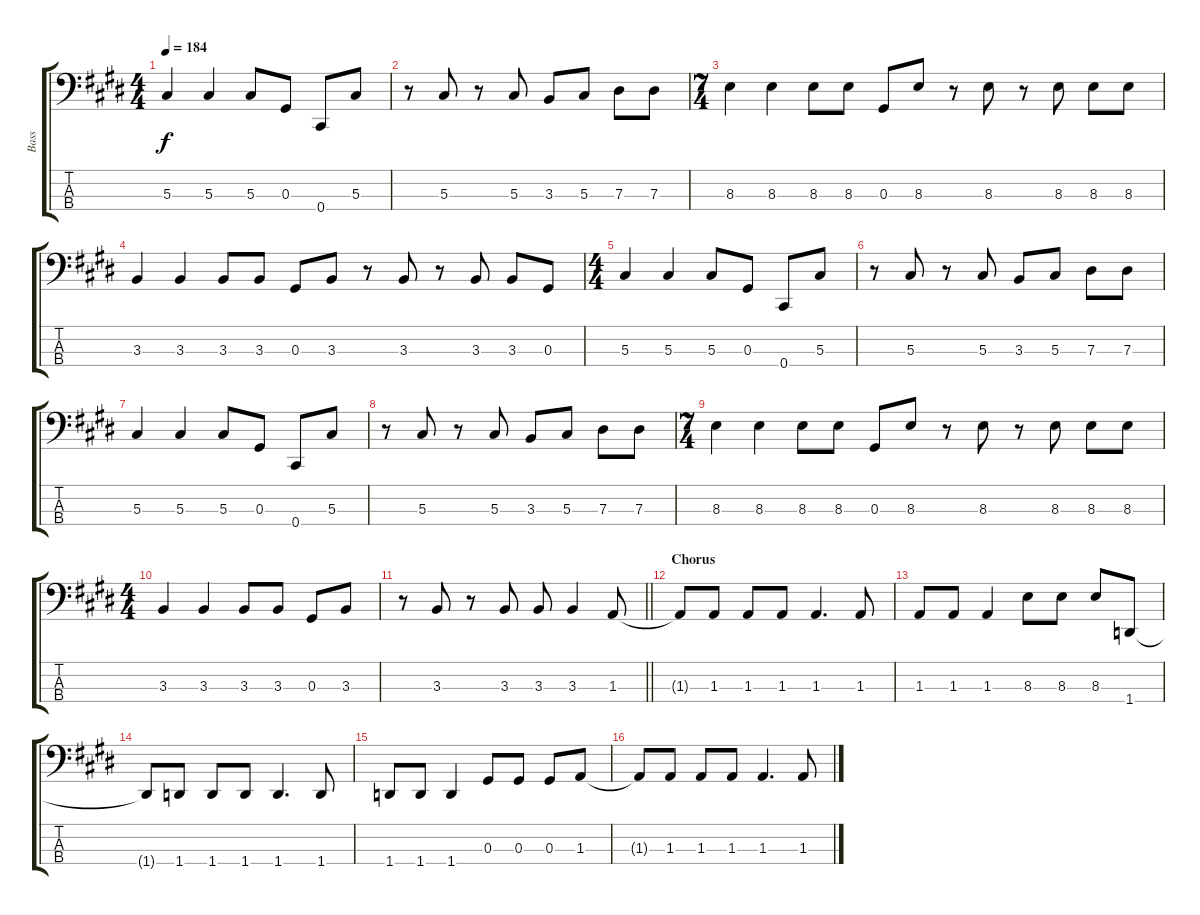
\track ("Bass" "Bass") {instrument electricbasspick}
\staff {score tabs}
\tuning (Gb2 Db2 Ab1 Db1) {hide}
\ts (4 4)
\tempo 184
\clef f4
\ks c#minor
5.3.4{dy f} 5.3.4 5.3.8 0.3.8 0.4.8 5.3.8 |
r.8 5.3.8 r.8 5.3.8 3.3.8 5.3.8 7.3.8 7.3.8 |
\ts (7 4)
8.3.4 8.3.4 8.3.8 8.3.8 0.3.8 8.3.8 r.8 8.3.8 r.8 8.3.8 8.3.8 8.3.8 |
3.3.4 3.3.4 3.3.8 3.3.8 0.3.8 3.3.8 r.8 3.3.8 r.8 3.3.8 3.3.8 0.3.8 |
\ts (4 4)
5.3.4 5.3.4 5.3.8 0.3.8 0.4.8 5.3.8 |
r.8 5.3.8 r.8 5.3.8 3.3.8 5.3.8 7.3.8 7.3.8 |
5.3.4 5.3.4 5.3.8 0.3.8 0.4.8 5.3.8 |
r.8 5.3.8 r.8 5.3.8 3.3.8 5.3.8 7.3.8 7.3.8 |
\ts (7 4)
8.3.4 8.3.4 8.3.8 8.3.8 0.3.8 8.3.8 r.8 8.3.8 r.8 8.3.8 8.3.8 8.3.8 |
\ts (4 4)
3.3.4 3.3.4 3.3.8 3.3.8 0.3.8 3.3.8 |
\barLineRight lightlight
r.8 3.3.8 r.8 3.3.8 3.3.8 3.3.4 1.3.8 |
\section ("" "Chorus")
1.3{t}.8 1.3.8 1.3.8 1.3.8 1.3.4{d} 1.3.8 |
1.3.8 1.3.8 1.3.4 8.3.8 8.3.8 8.3.8 1.4.8 |
1.4{t}.8 1.4.8 1.4.8 1.4.8 1.4.4{d} 1.4.8 |
1.4.8 1.4.8 1.4.4 0.3.8 0.3.8 0.3.8 1.3.8 |
1.3{t}.8 1.3.8 1.3.8 1.3.8 1.3.4{d} 1.3.8
